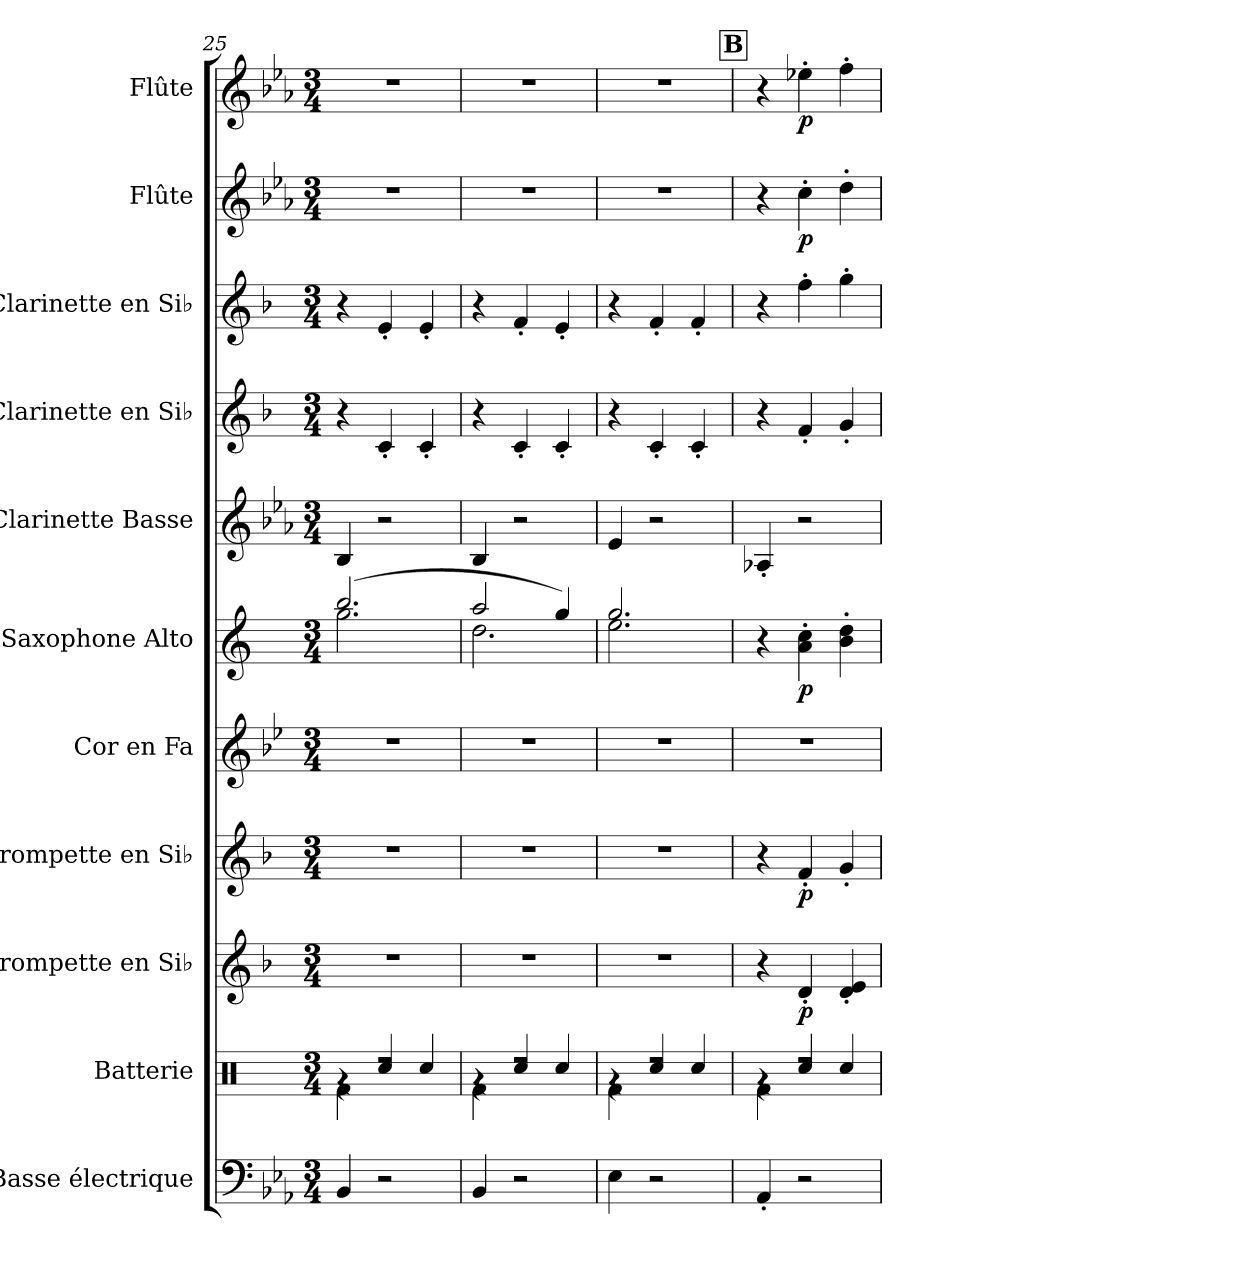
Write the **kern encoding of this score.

**kern	**kern	**kern	**dynam	**kern	**dynam	**kern	**kern	**dynam	**kern	**kern	**kern	**kern	**dynam	**kern	**dynam
*part11	*part10	*part9	*part9	*part8	*part8	*part7	*part6	*part6	*part5	*part4	*part3	*part2	*part2	*part1	*part1
*staff11	*staff10	*staff9	*staff9	*staff8	*staff8	*staff7	*staff6	*staff6	*staff5	*staff4	*staff3	*staff2	*staff2	*staff1	*staff1
*I"Basse électrique	*I"Batterie	*I"Trompette en Si♭	*	*I"Trompette en Si♭	*	*I"Cor en Fa	*I"Saxophone Alto	*	*I"Clarinette Basse	*I"Clarinette en Si♭	*I"Clarinette en Si♭	*I"Flûte	*	*I"Flûte	*
*I'B. él.	*I'Batt.	*I'Tromp. Si♭	*	*I'Tromp. Si♭	*	*I'Cor Fa	*I'Sax. A.	*	*I'Cl. basse	*I'Clar. Si♭	*I'Clar. Si♭	*I'Fl.	*	*I'Fl.	*
!!LO:PB:g=z
*clefF4	*clefX	*clefG2	*	*clefG2	*	*clefG2	*clefG2	*	*clefG2	*clefG2	*clefG2	*clefG2	*	*clefG2	*
*ITrd7c12	*	*ITrd1c2	*	*ITrd1c2	*	*ITrd4c7	*ITrd5c9	*	*ITrd8c14	*ITrd1c2	*ITrd1c2	*	*	*	*
*k[b-e-a-]	*k[]	*k[b-e-a-]	*	*k[b-e-a-]	*	*k[b-e-a-]	*k[b-e-a-]	*	*k[b-e-a-]	*k[b-e-a-]	*k[b-e-a-]	*k[b-e-a-]	*	*k[b-e-a-]	*
*M3/4	*M3/4	*M3/4	*	*M3/4	*	*M3/4	*M3/4	*	*M3/4	*M3/4	*M3/4	*M3/4	*	*M3/4	*
=25	=25	=25	=25	=25	=25	=25	=25	=25	=25	=25	=25	=25	=25	=25	=25
*	*^	*	*	*	*	*	*^	*	*	*	*	*	*	*	*
4BBB-/	4rg	4Rf\	2.r	.	2.r	.	2.r	(2.dd/	2.b-\	.	4BB-/	4r	4r	2.r	.	2.r	.
2r	4Rcc/	2rdd	.	.	.	.	.	.	.	.	2r	4B-'/	4d'/	.	.	.	.
.	4Rcc/	.	.	.	.	.	.	.	.	.	.	4B-'/	4d'/	.	.	.	.
=26	=26	=26	=26	=26	=26	=26	=26	=26	=26	=26	=26	=26	=26	=26	=26	=26	=26
4BBB-/	4rg	4Rf\	2.r	.	2.r	.	2.r	2cc/	2.f\	.	4BB-/	4r	4r	2.r	.	2.r	.
2r	4Rcc/	2rdd	.	.	.	.	.	.	.	.	2r	4B-'/	4e-'/	.	.	.	.
.	4Rcc/	.	.	.	.	.	.	4b-/)	.	.	.	4B-'/	4d'/	.	.	.	.
=27	=27	=27	=27	=27	=27	=27	=27	=27	=27	=27	=27	=27	=27	=27	=27	=27	=27
4EE-\	4rg	4Rf\	2.r	.	2.r	.	2.r	2.b-/	2.g\	.	4E-/	4r	4r	2.r	.	2.r	.
2r	4Rcc/	2rdd	.	.	.	.	.	.	.	.	2r	4B-'/	4e-'/	.	.	.	.
.	4Rcc/	.	.	.	.	.	.	.	.	.	.	4B-'/	4e-'/	.	.	.	.
*	*	*	*	*	*	*	*	*v	*v	*	*	*	*	*	*	*	*
!!LO:REH:place=s1:a:B:fs=14:t=B
=28	=28	=28	=28	=28	=28	=28	=28	=28	=28	=28	=28	=28	=28	=28	=28	=28
4AAA-'/	4rg	4Rf\	4r	.	4r	.	2.r	4r	.	4AA-X'/	4r	4r	4r	.	4r	.
!	!	!	!	!LO:DY:b	!	!LO:DY:b	!	!	!LO:DY:b	!	!	!	!	!LO:DY:b	!	!LO:DY:b
2r	4Rcc/	2rdd	4c'/	p	4e-'/	p	.	4c\' 4e-\'	p	2r	4e-'/	4ee-'\	4cc'\	p	4ee-X'\	p
.	4Rcc/	.	4c/' 4d/'	.	4f'/	.	.	4d\' 4f\'	.	.	4f'/	4ff'\	4dd'\	.	4ff'\	.
*	*v	*v	*	*	*	*	*	*	*	*	*	*	*	*	*	*
=	=	=	=	=	=	=	=	=	=	=	=	=	=	=	=
*-	*-	*-	*-	*-	*-	*-	*-	*-	*-	*-	*-	*-	*-	*-	*-
